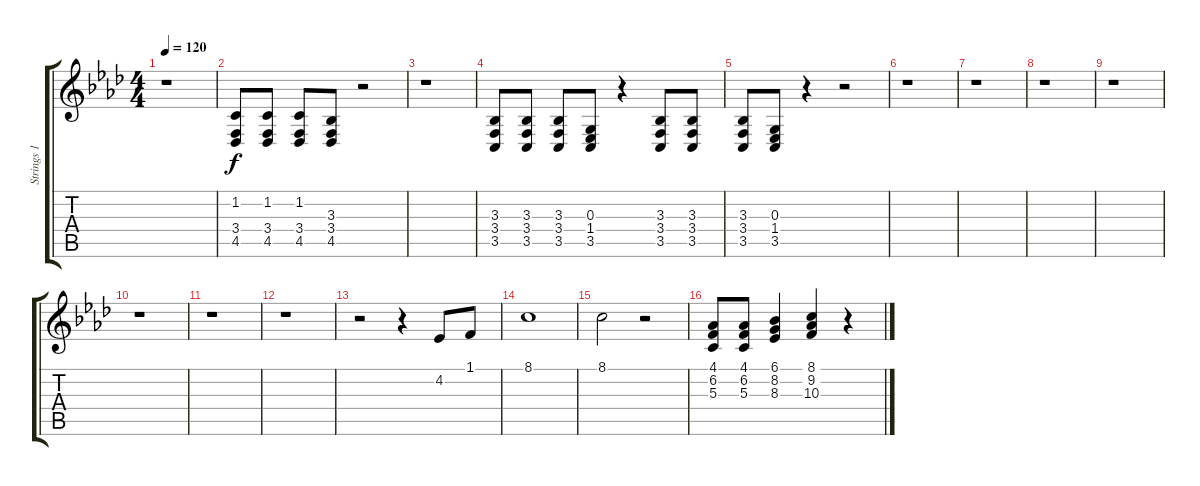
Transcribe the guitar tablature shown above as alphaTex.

\track ("Strings 1" "Strings 1") {instrument stringensemble1}
\staff {score tabs}
\tuning (E4 B3 G3 D3 A2 E2) {hide}
\ts (4 4)
\tempo 120
\clef g2
\ks ab
r.1{dy f} |
(1.2 3.4 4.5).8 (1.2 3.4 4.5).8 (1.2 3.4 4.5).8 (3.3 3.4 4.5).8 r.2 |
r.1 |
(3.3 3.4 3.5).8 (3.3 3.4 3.5).8 (3.3 3.4 3.5).8 (0.3 1.4 3.5).8 r.4 (3.3 3.4 3.5).8 (3.3 3.4 3.5).8 |
(3.3 3.4 3.5).8 (0.3 1.4 3.5).8 r.4 r.2 |
r.1 |
r.1 |
r.1 |
r.1 |
r.1 |
r.1 |
r.1 |
r.2 r.4 4.2.8 1.1.8 |
8.1.1 |
8.1.2 r.2 |
(4.1 6.2 5.3).8 (4.1 6.2 5.3).8 (6.1 8.2 8.3).4 (8.1 9.2 10.3).4 r.4
